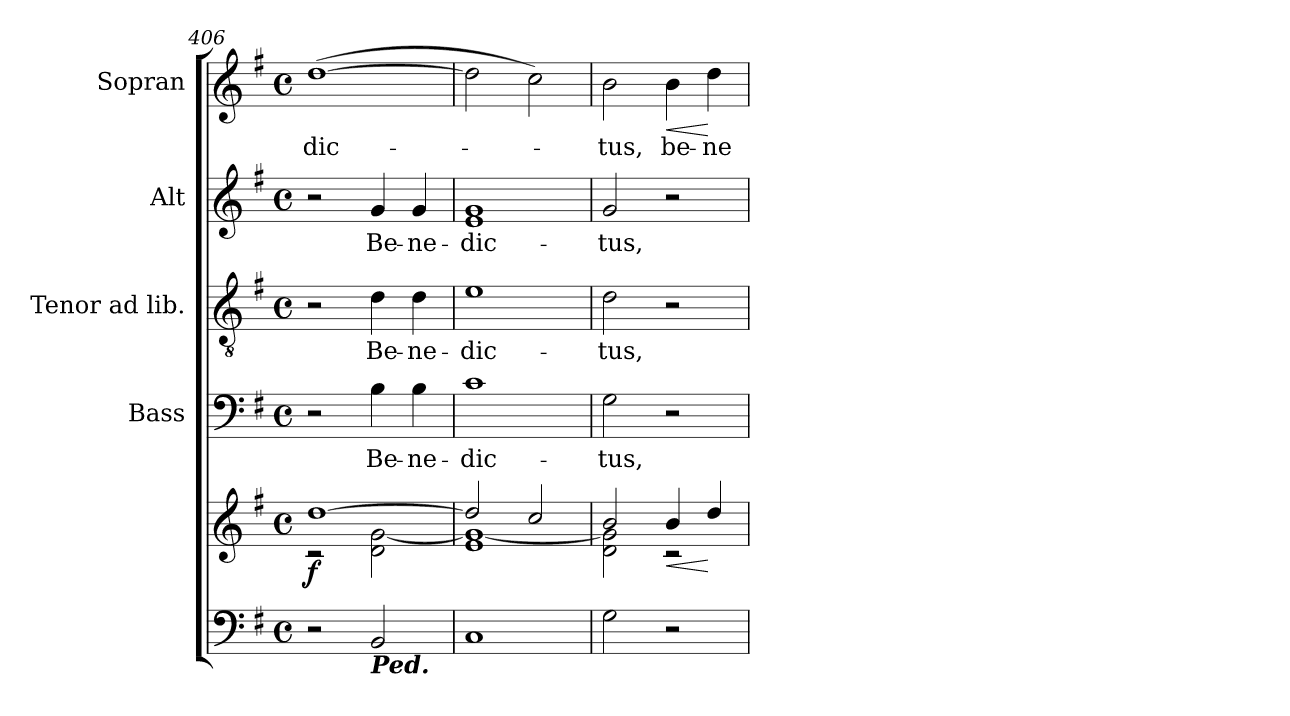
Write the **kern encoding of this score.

**kern	**kern	**dynam	**kern	**text	**kern	**text	**kern	**text	**kern	**text	**dynam
*part5	*part5	*part5	*part4	*part4	*part3	*part3	*part2	*part2	*part1	*part1	*part1
*staff6	*staff5	*staff5/6	*staff4	*staff4	*staff3	*staff3	*staff2	*staff2	*staff1	*staff1	*staff1
*	*	*	*I"Bass	*	*I"Tenor ad lib.	*	*I"Alt	*	*I"Sopran	*	*
*	*	*	*I'B.	*	*I'T.	*	*I'A.	*	*I'S.	*	*
*clefF4	*clefG2	*	*clefF4	*	*clefGv2	*	*clefG2	*	*clefG2	*	*
*k[f#]	*k[f#]	*	*k[f#]	*	*k[f#]	*	*k[f#]	*	*k[f#]	*	*
*G:	*G:	*	*G:	*	*G:	*	*G:	*	*G:	*	*
*M4/4	*M4/4	*	*M4/4	*	*M4/4	*	*M4/4	*	*M4/4	*	*
*met(c)	*met(c)	*	*met(c)	*	*met(c)	*	*met(c)	*	*met(c)	*	*
=406	=406	=406	=406	=406	=406	=406	=406	=406	=406	=406	=406
*	*^	*	*	*	*	*	*	*	*	*	*
!	!	!	!LO:DY:b	!	!	!	!	!	!	!	!LO:LY:b	!
2r	[>1dd	2rc	f	2r	.	2r	.	2r	.	(>[1dd	-dic-	.
!LO:TX:b:Bi:t=Ped.	!	!	!	!	!	!	!	!	!	!	!	!
!	!	!	!	!	!LO:LY:b	!	!LO:LY:b	!	!LO:LY:b	!	!	!
2BB/	.	2d\ [<2g\	.	4B\	Be-	4d\	Be-	4g/	Be-	.	.	.
!	!	!	!	!	!LO:LY:b	!	!LO:LY:b	!	!LO:LY:b	!	!	!
.	.	.	.	4B\	-ne-	4d\	-ne-	4g/	-ne-	.	.	.
=407	=407	=407	=407	=407	=407	=407	=407	=407	=407	=407	=407	=407
!	!	!	!	!	!LO:LY:b	!	!LO:LY:b	!	!LO:LY:b	!	!	!
1C	2dd/]	1e 1g_	.	1c	-dic-	1e	-dic-	1e 1g	-dic-	2dd\]	.	.
.	2cc/	.	.	.	.	.	.	.	.	2cc\)	.	.
=408	=408	=408	=408	=408	=408	=408	=408	=408	=408	=408	=408	=408
!	!	!	!	!	!LO:LY:b	!	!LO:LY:b	!	!LO:LY:b	!	!LO:LY:b	!
2G\	2b/	2d\ 2g\]	.	2G\	-tus,	2d\	-tus,	2g/	-tus,	2b\	-tus,	.
!	!	!	!LO:HP:b	!	!	!	!	!	!	!	!LO:LY:b	!LO:HP:b
2r	4b/	2rc	<	2r	.	2r	.	2r	.	4b\	be-	<
!	!	!	!	!	!	!	!	!	!	!	!LO:LY:b	!
.	4dd/	.	[	.	.	.	.	.	.	4dd\	-ne-	[
*	*v	*v	*	*	*	*	*	*	*	*	*	*
=	=	=	=	=	=	=	=	=	=	=	=
*-	*-	*-	*-	*-	*-	*-	*-	*-	*-	*-	*-
